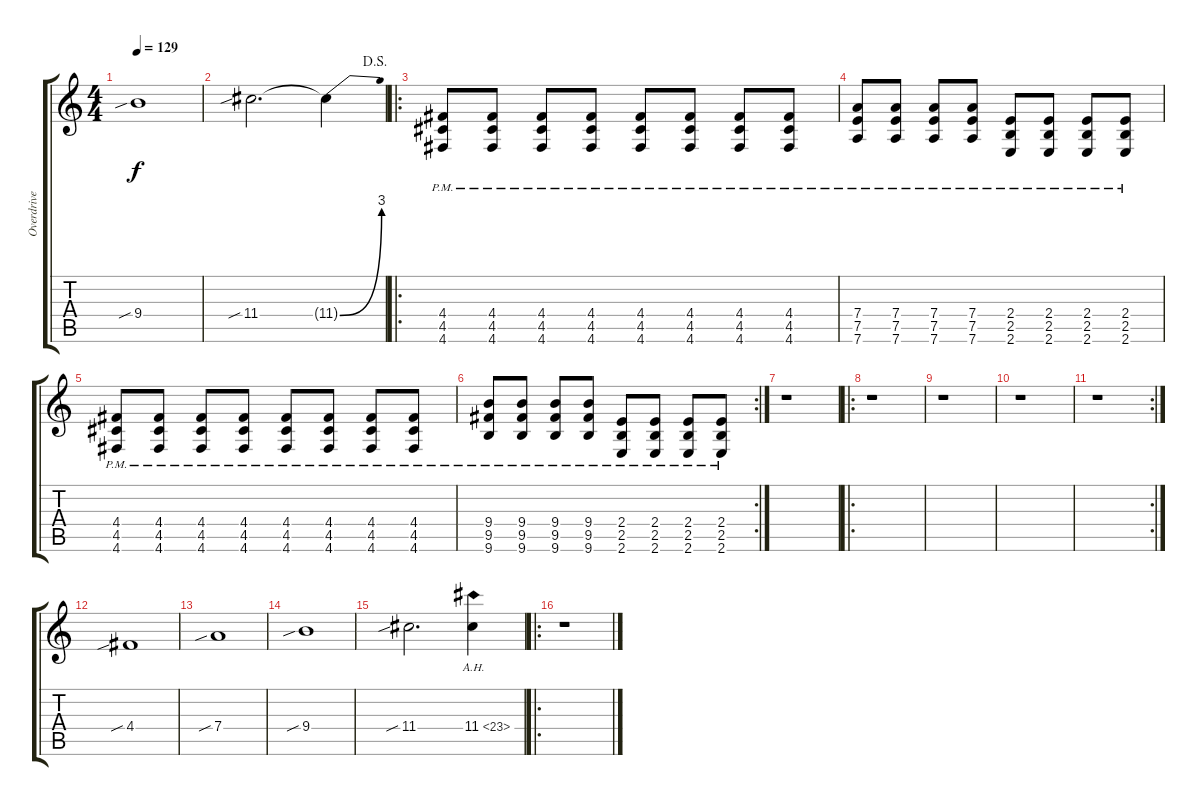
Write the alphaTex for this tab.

\track ("Overdrive" "Overdrive") {instrument overdrivenguitar}
\staff {score tabs}
\tuning (E4 B3 G3 D3 A2 D2) {hide}
\ts (4 4)
\tempo 129
\clef g2
\ks c
9.4{sib}.1{dy f} |
\jump dalsegno
11.4{sib}.2{d} 11.4{be (bend 0 0 60 12) t}.4 |
\ro
(4.4{pm} 4.5{pm} 4.6{pm}).8 (4.4{pm} 4.5{pm} 4.6{pm}).8 (4.4{pm} 4.5{pm} 4.6{pm}).8 (4.4{pm} 4.5{pm} 4.6{pm}).8 (4.4{pm} 4.5{pm} 4.6{pm}).8 (4.4{pm} 4.5{pm} 4.6{pm}).8 (4.4{pm} 4.5{pm} 4.6{pm}).8 (4.4{pm} 4.5{pm} 4.6{pm}).8 |
(7.4{pm} 7.5{pm} 7.6{pm}).8 (7.4{pm} 7.5{pm} 7.6{pm}).8 (7.4{pm} 7.5{pm} 7.6{pm}).8 (7.4{pm} 7.5{pm} 7.6{pm}).8 (2.4{pm} 2.5{pm} 2.6{pm}).8 (2.4{pm} 2.5{pm} 2.6{pm}).8 (2.4{pm} 2.5{pm} 2.6{pm}).8 (2.4{pm} 2.5{pm} 2.6{pm}).8 |
(4.4{pm} 4.5{pm} 4.6{pm}).8 (4.4{pm} 4.5{pm} 4.6{pm}).8 (4.4{pm} 4.5{pm} 4.6{pm}).8 (4.4{pm} 4.5{pm} 4.6{pm}).8 (4.4{pm} 4.5{pm} 4.6{pm}).8 (4.4{pm} 4.5{pm} 4.6{pm}).8 (4.4{pm} 4.5{pm} 4.6{pm}).8 (4.4{pm} 4.5{pm} 4.6{pm}).8 |
\rc 2
(9.4{pm} 9.5{pm} 9.6{pm}).8 (9.4{pm} 9.5{pm} 9.6{pm}).8 (9.4{pm} 9.5{pm} 9.6{pm}).8 (9.4{pm} 9.5{pm} 9.6{pm}).8 (2.4{pm} 2.5{pm} 2.6{pm}).8 (2.4{pm} 2.5{pm} 2.6{pm}).8 (2.4{pm} 2.5{pm} 2.6{pm}).8 (2.4{pm} 2.5{pm} 2.6{pm}).8 |
r.1 |
\ro
r.1 |
r.1 |
r.1 |
\rc 2
r.1 |
4.4{sib}.1 |
7.4{sib}.1 |
9.4{sib}.1 |
11.4{sib}.2{d} 11.4{ah 12}.4 |
\ro
r.1
